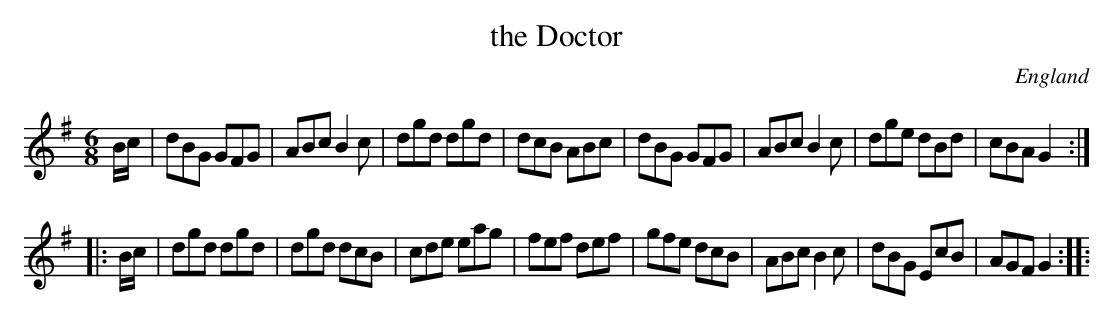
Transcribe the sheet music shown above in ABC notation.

X:1
T:the Doctor
L:1/8
M:6/8
O:England
K:G
B/c/ | \
dBG GFG | ABc B2c | dgd dgd | dcB ABc | \
dBG GFG | ABc B2c | dge dBd | cBA G2 ::
B/c/ |\
dgd dgd | dgd dcB | cde eag | fef def | \
gfe dcB | ABc B2c | dBG EcB | AGF G2 ::
